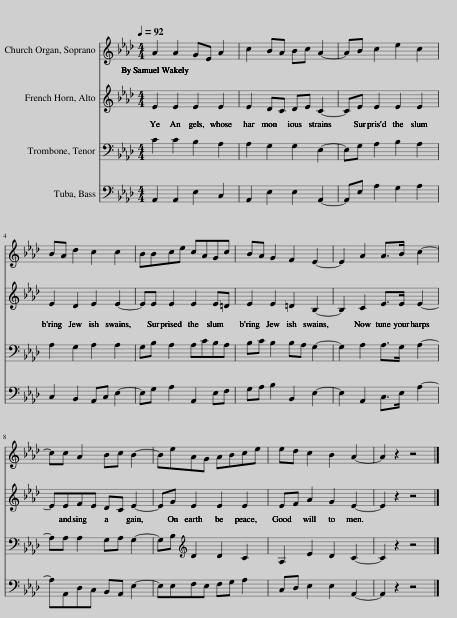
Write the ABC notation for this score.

X:1
%%score 1 2 3 4
L:1/8
Q:1/4=92
M:4/4
I:linebreak $
K:Ab
V:1 treble
V:2 treble
V:3 bass
V:4 bass
V:1
 A2 A2 GE A2 | c2 BA Bc A2- | AB c2 e2 c2 |$ BA d2 c2 c2 | BBce cAGc | %5
 BA G2 F2 E2- | E2 A2 A>B c2- |$ cc A2 Bc B2- | BeAG ABce | ed c2 B2 A2- | %10
 A2 z2 z4 |] %11
V:2
 E2 E2 E2 E2 | E2 DC DE C2- | CE E2 E2 E2 |$ E2 D2 E2 E2- | EE E2 E2 E=D | %5
 E2 E2 =D2 B,2- | B,2 C2 E>E E2- |$ EEFE DC E2- | EG E2 E2 E2 | EF A2 G2 E2- | %10
 E2 z2 z4 |] %11
V:3
 C2 C2 B,2 A,2 | A,2 G,2 G,2 E,2- | E,G, A,2 B,2 A,2 |$ A,2 G,2 A,2 A,2 | G,B, A,2 A,CB,A, | %5
 B,C B,2 B,A, G,2- | G,2 A,2 A,>G, A,2- |$ A,A, A,2 G,A, G,2- | G,B,[K:treble] D2 D2 C2 | A,2 E2 D2 C2- | %10
 C2 z2 z4 |] %11
V:4
 A,,2 A,,2 E,2 C,2 | A,,2 E,2 E,2 A,,2- | A,,E, A,2 G,2 A,2 |$ C,2 B,,2 A,,C, E,2- | E,G, A,2 A,,2 E,F, | %5
 G,A, B,2 B,,2 E,2- | E,2 A,,2 C,>E, A,2- |$ A,A,,D,C, B,,A,, E,2- | E,E,F,E, F,G, A,2 | C,D, E,2 E,2 A,,2- | %10
 A,,2 z2 z4 |] %11
